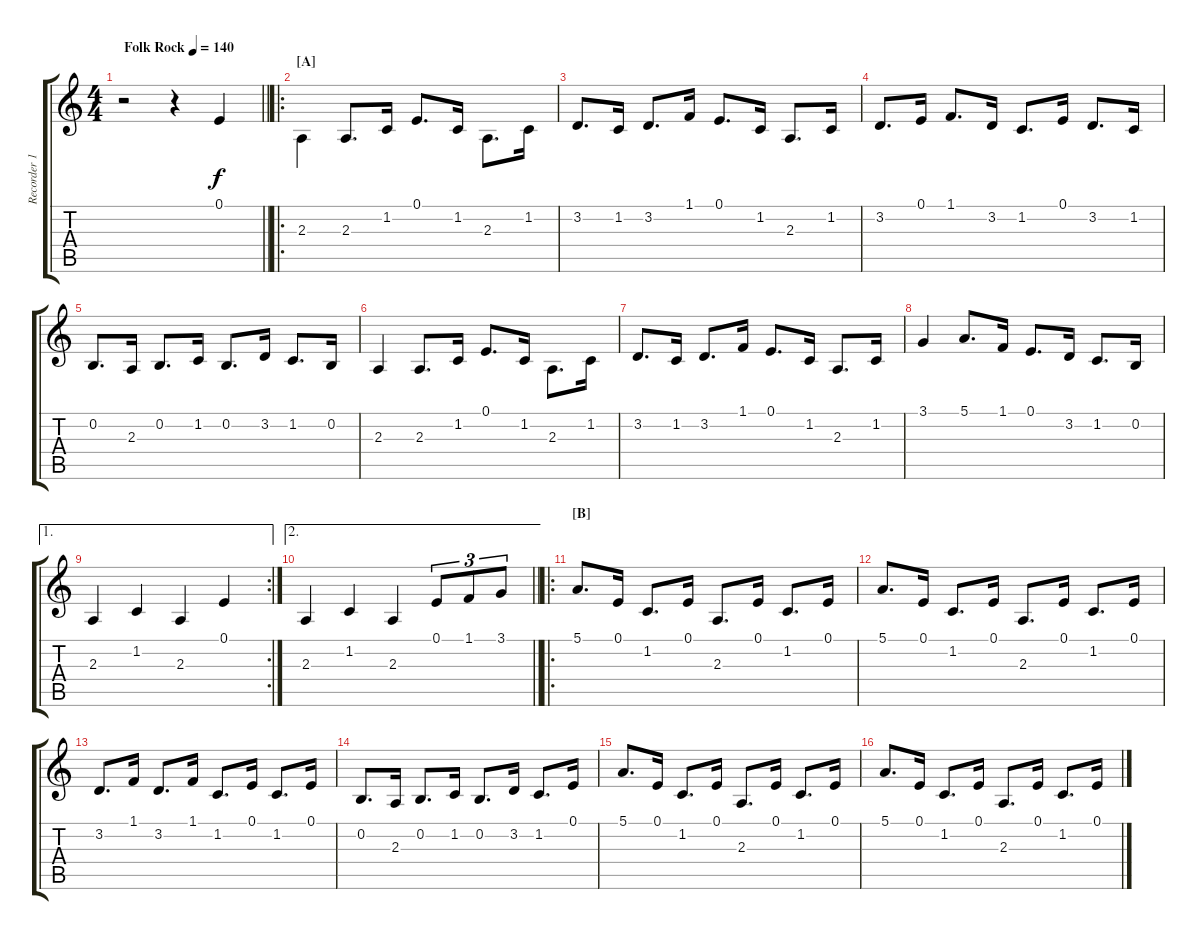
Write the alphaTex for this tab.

\track ("Recorder 1" "Recorder 1") {instrument flute bank 73}
\staff {score tabs}
\tuning (E4 B3 G3 D3 A2 E2) {hide}
\ts (4 4)
\tempo (140 "Folk Rock")
\clef g2
\barLineRight lightlight
\ks c
r.2{dy f instrument flute} r.4 0.1.4 |
\ro
\section ("" "[A]")
2.3.4{beam Down} 2.3.8{d} 1.2.16 0.1.8{d} 1.2.16 2.3.8{d beam Down} 1.2.16{beam Down} |
3.2.8{d} 1.2.16 3.2.8{d} 1.1.16 0.1.8{d} 1.2.16 2.3.8{d} 1.2.16 |
3.2.8{d} 0.1.16 1.1.8{d} 3.2.16 1.2.8{d} 0.1.16 3.2.8{d} 1.2.16 |
0.2.8{d beam Up} 2.3.16{beam Up} 0.2.8{d} 1.2.16 0.2.8{d} 3.2.16 1.2.8{d} 0.2.16 |
2.3.4{beam Up} 2.3.8{d} 1.2.16 0.1.8{d} 1.2.16 2.3.8{d beam Down} 1.2.16{beam Down} |
3.2.8{d} 1.2.16 3.2.8{d} 1.1.16 0.1.8{d} 1.2.16 2.3.8{d} 1.2.16 |
3.1.4 5.1.8{d} 1.1.16 0.1.8{d} 3.2.16 1.2.8{d} 0.2.16 |
\ae 1
\rc 2
2.3.4 1.2.4 2.3.4 0.1.4 |
\ae 2
\barLineRight lightlight
2.3.4 1.2.4 2.3.4 0.1.8{tu (3 2)} 1.1.8{tu (3 2)} 3.1.8{tu (3 2)} |
\ro
\section ("" "[B]")
5.1.8{d} 0.1.16 1.2.8{d} 0.1.16 2.3.8{d} 0.1.16 1.2.8{d} 0.1.16 |
5.1.8{d} 0.1.16 1.2.8{d} 0.1.16 2.3.8{d} 0.1.16 1.2.8{d} 0.1.16 |
3.2.8{d} 1.1.16 3.2.8{d} 1.1.16 1.2.8{d} 0.1.16 1.2.8{d} 0.1.16 |
0.2.8{d} 2.3.16 0.2.8{d} 1.2.16 0.2.8{d} 3.2.16 1.2.8{d} 0.1.16 |
5.1.8{d} 0.1.16 1.2.8{d} 0.1.16 2.3.8{d} 0.1.16 1.2.8{d} 0.1.16 |
5.1.8{d} 0.1.16 1.2.8{d} 0.1.16 2.3.8{d} 0.1.16 1.2.8{d} 0.1.16
